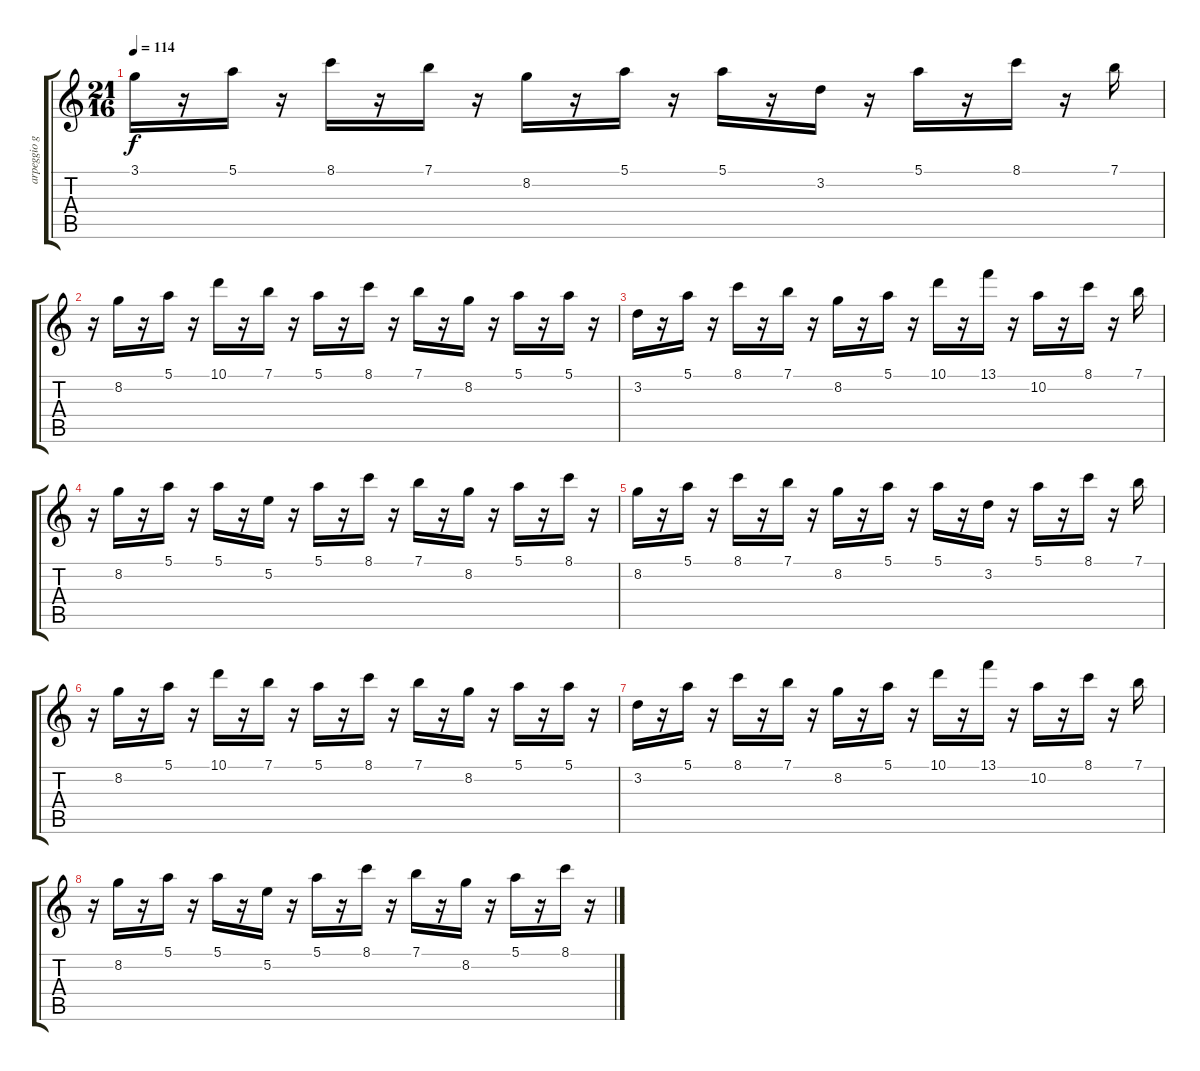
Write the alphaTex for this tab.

\track ("arpeggio guitar" "arpeggio g") {instrument distortionguitar}
\staff {score tabs}
\tuning (E4 B3 G3 D3 A2 E2) {hide}
\ts (21 16)
\tempo 114
\clef g2
\ks c
3.1.16{dy f} r.16 5.1.16 r.16 8.1.16 r.16 7.1.16 r.16 8.2.16 r.16 5.1.16 r.16 5.1.16 r.16 3.2.16 r.16 5.1.16 r.16 8.1.16 r.16 7.1.16 |
r.16 8.2.16 r.16 5.1.16 r.16 10.1.16 r.16 7.1.16 r.16 5.1.16 r.16 8.1.16 r.16 7.1.16 r.16 8.2.16 r.16 5.1.16 r.16 5.1.16 r.16 |
3.2.16 r.16 5.1.16 r.16 8.1.16 r.16 7.1.16 r.16 8.2.16 r.16 5.1.16 r.16 10.1.16 r.16 13.1.16 r.16 10.2.16 r.16 8.1.16 r.16 7.1.16 |
r.16 8.2.16 r.16 5.1.16 r.16 5.1.16 r.16 5.2.16 r.16 5.1.16 r.16 8.1.16 r.16 7.1.16 r.16 8.2.16 r.16 5.1.16 r.16 8.1.16 r.16 |
8.2.16 r.16 5.1.16 r.16 8.1.16 r.16 7.1.16 r.16 8.2.16 r.16 5.1.16 r.16 5.1.16 r.16 3.2.16 r.16 5.1.16 r.16 8.1.16 r.16 7.1.16 |
r.16 8.2.16 r.16 5.1.16 r.16 10.1.16 r.16 7.1.16 r.16 5.1.16 r.16 8.1.16 r.16 7.1.16 r.16 8.2.16 r.16 5.1.16 r.16 5.1.16 r.16 |
3.2.16 r.16 5.1.16 r.16 8.1.16 r.16 7.1.16 r.16 8.2.16 r.16 5.1.16 r.16 10.1.16 r.16 13.1.16 r.16 10.2.16 r.16 8.1.16 r.16 7.1.16 |
r.16 8.2.16 r.16 5.1.16 r.16 5.1.16 r.16 5.2.16 r.16 5.1.16 r.16 8.1.16 r.16 7.1.16 r.16 8.2.16 r.16 5.1.16 r.16 8.1.16 r.16
